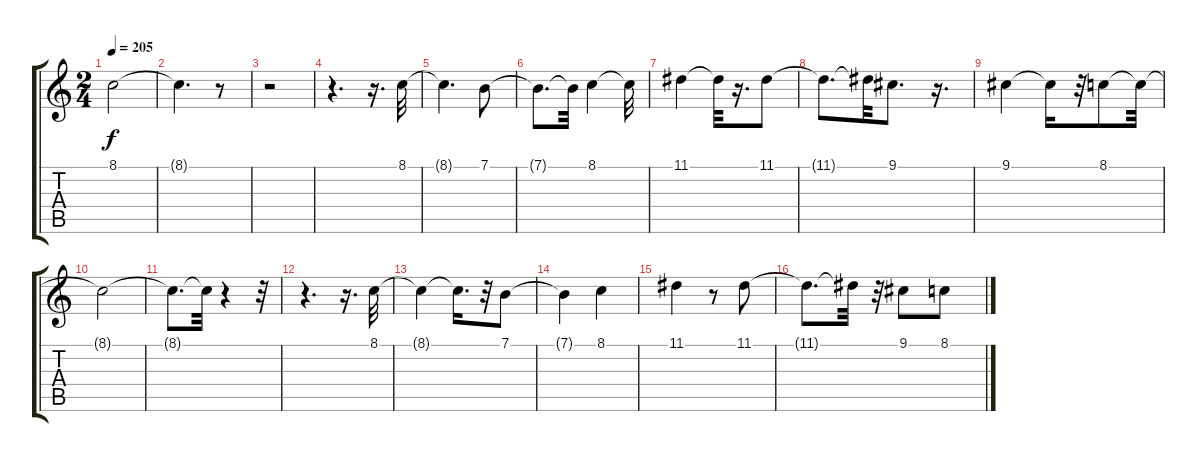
\track "" {instrument ocarina}
\staff {score tabs}
\tuning (E4 B3 G3 D3 A2 E2) {hide}
\ts (2 4)
\tempo 205
\clef g2
\ks c
8.1.2{dy f} |
8.1{t}.4{d} r.8 |
r.2 |
r.4{d} r.16{d} 8.1.32 |
8.1{t}.4{d} 7.1.8 |
7.1{t}.8{d} 7.1{t}.32 8.1.4 8.1{t}.32 |
11.1.4 11.1{t}.32 r.16{d} 11.1.8 |
11.1{t}.8{d} 11.1{t}.32 9.1.8{d} r.16{d} |
9.1.4 9.1{t}.16 r.32 8.1.8 8.1{t}.32 |
8.1{t}.2 |
8.1{t}.8{d} 8.1{t}.32 r.4 r.32 |
r.4{d} r.16{d} 8.1.32 |
8.1{t}.4 8.1{t}.16{d} r.32 7.1.8 |
7.1{t}.4 8.1.4 |
11.1.4 r.8 11.1.8 |
11.1{t}.8{d} 11.1{t}.32 r.32 9.1.8 8.1.8
